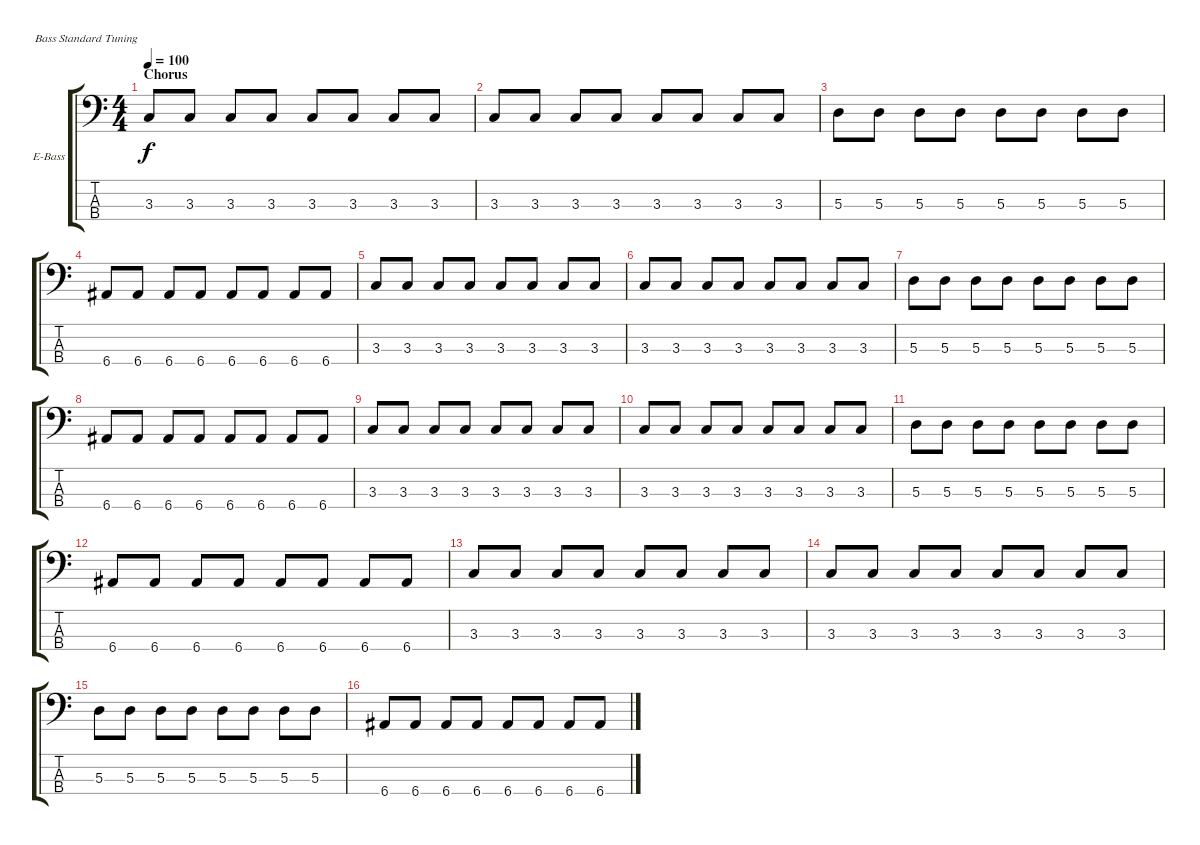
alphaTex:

\bracketExtendMode groupsimilarinstruments
\firstSystemTrackNameOrientation horizontal
\otherSystemsTrackNameOrientation horizontal
\track ("Bass" "E-Bass") {instrument electricbassfinger}
\staff {score tabs}
\tuning (G2 D2 A1 E1)
\ts (4 4)
\section ("" "Chorus")
\tempo 100
\clef f4
\ks c
3.3.8{dy f} 3.3.8 3.3.8 3.3.8 3.3.8 3.3.8 3.3.8 3.3.8 |
3.3.8 3.3.8 3.3.8 3.3.8 3.3.8 3.3.8 3.3.8 3.3.8 |
5.3.8 5.3.8 5.3.8 5.3.8 5.3.8 5.3.8 5.3.8 5.3.8 |
6.4.8 6.4.8 6.4.8 6.4.8 6.4.8 6.4.8 6.4.8 6.4.8 |
3.3.8 3.3.8 3.3.8 3.3.8 3.3.8 3.3.8 3.3.8 3.3.8 |
3.3.8 3.3.8 3.3.8 3.3.8 3.3.8 3.3.8 3.3.8 3.3.8 |
5.3.8 5.3.8 5.3.8 5.3.8 5.3.8 5.3.8 5.3.8 5.3.8 |
6.4.8 6.4.8 6.4.8 6.4.8 6.4.8 6.4.8 6.4.8 6.4.8 |
3.3.8 3.3.8 3.3.8 3.3.8 3.3.8 3.3.8 3.3.8 3.3.8 |
3.3.8 3.3.8 3.3.8 3.3.8 3.3.8 3.3.8 3.3.8 3.3.8 |
5.3.8 5.3.8 5.3.8 5.3.8 5.3.8 5.3.8 5.3.8 5.3.8 |
6.4.8 6.4.8 6.4.8 6.4.8 6.4.8 6.4.8 6.4.8 6.4.8 |
3.3.8 3.3.8 3.3.8 3.3.8 3.3.8 3.3.8 3.3.8 3.3.8 |
3.3.8 3.3.8 3.3.8 3.3.8 3.3.8 3.3.8 3.3.8 3.3.8 |
5.3.8 5.3.8 5.3.8 5.3.8 5.3.8 5.3.8 5.3.8 5.3.8 |
6.4.8 6.4.8 6.4.8 6.4.8 6.4.8 6.4.8 6.4.8 6.4.8
